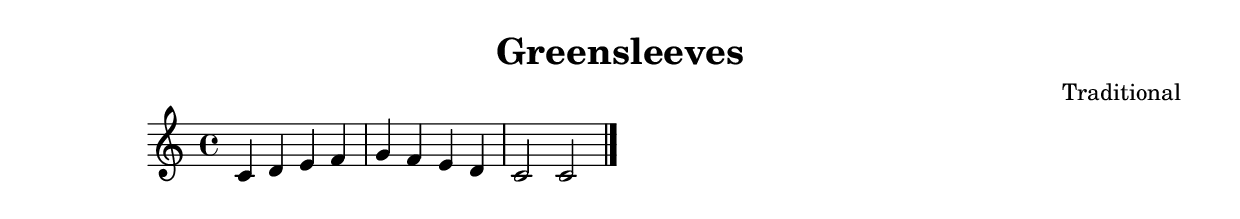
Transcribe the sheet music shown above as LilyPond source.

\version "2.24.4"

\header {
  title = "Greensleeves"
  composer = "Traditional"
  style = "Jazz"
}

\score {
  \new Staff {
    \clef treble
    \time 4/4
    \key c \major
    
    % Simple chord progression placeholder
    c'4 d' e' f' |
    g' f' e' d' |
    c'2 c'2 |
    \bar "|."
  }
  \layout {}
  \midi {
    \tempo 4 = 120
  }
}